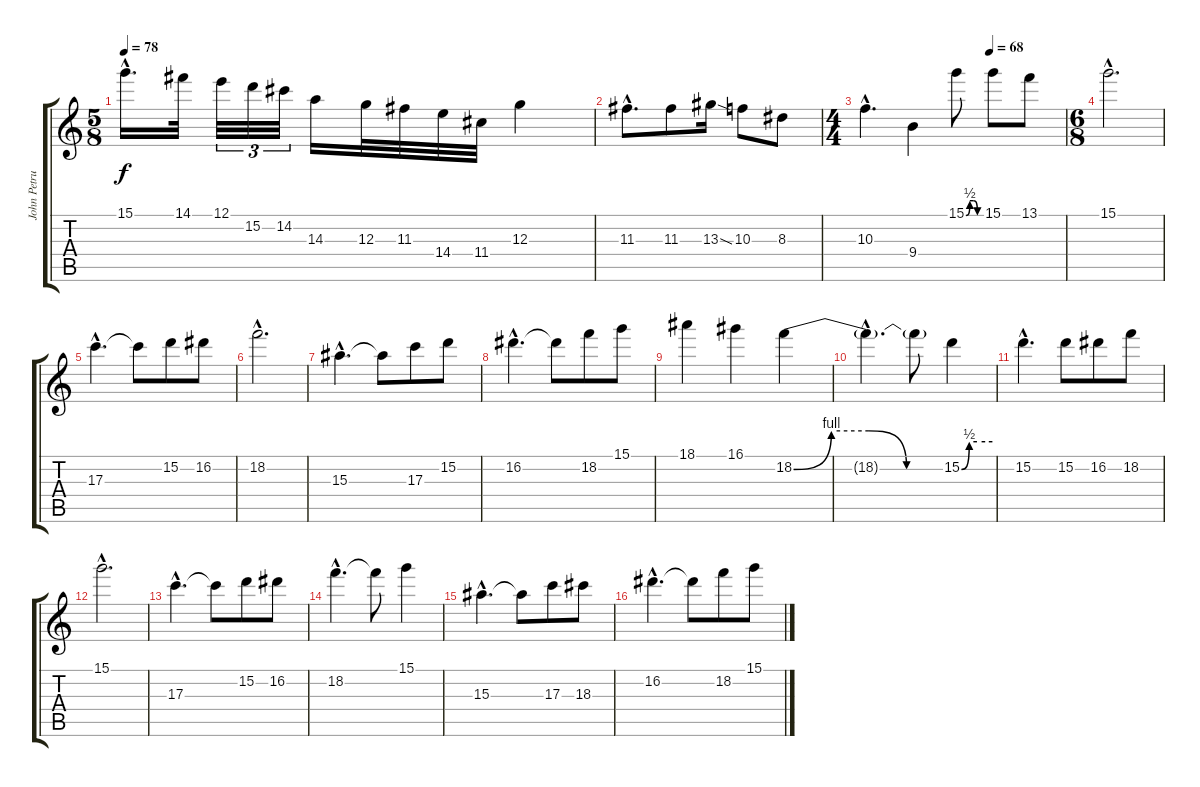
\track ("John Petrucci" "John Petru") {instrument distortionguitar}
\staff {score tabs}
\tuning (E4 B3 G3 D3 A2 E2) {hide}
\ts (5 8)
\tempo 78
\clef g2
\ks c
15.1{hac}.16{d dy f} 14.1.32 12.1.32{tu (3 2)} 15.2.32{tu (3 2)} 14.2.32{tu (3 2)} 14.3.16 12.3.32 11.3.32 14.4.32 11.4.32 12.3.4 |
11.3{hac}.8{d} 11.3.8 13.3{sod}.16 10.3.8 8.3.8 |
\ts (4 4)
\tempo (68 0.625)
10.3{hac}.4{d} 9.4.4 15.1{be (custom 0 0 15 2 30 2 45 0 60 0)}.8 15.1.8 13.1.8 |
\ts (6 8)
15.1{hac}.2{d} |
17.3{hac}.4{d} 17.3{t}.8 15.2.8 16.2.8 |
18.2{hac}.2{d} |
15.3{hac}.4{d} 15.3{t}.8 17.3.8 15.2.8 |
16.2{hac}.4{d} 16.2{t}.8 18.2.8 15.1.8 |
18.1.4 16.1.4 18.2{be (custom 0 0 15 4 30 4 45 0 60 0)}.4 |
18.2{hac t}.4{d} 18.2{t}.8 15.2{be (custom 0 0 15 2 30 2 46 2 60 2)}.4 |
15.2{hac}.4{d} 15.2.8 16.2.8 18.2.8 |
15.1{hac}.2{d} |
17.3{hac}.4{d} 17.3{t}.8 15.2.8 16.2.8 |
18.2{hac}.4{d} 18.2{t}.8 15.1.4 |
15.3{hac}.4{d} 15.3{t}.8 17.3.8 18.3.8 |
16.2{hac}.4{d} 16.2{t}.8 18.2.8 15.1.8
